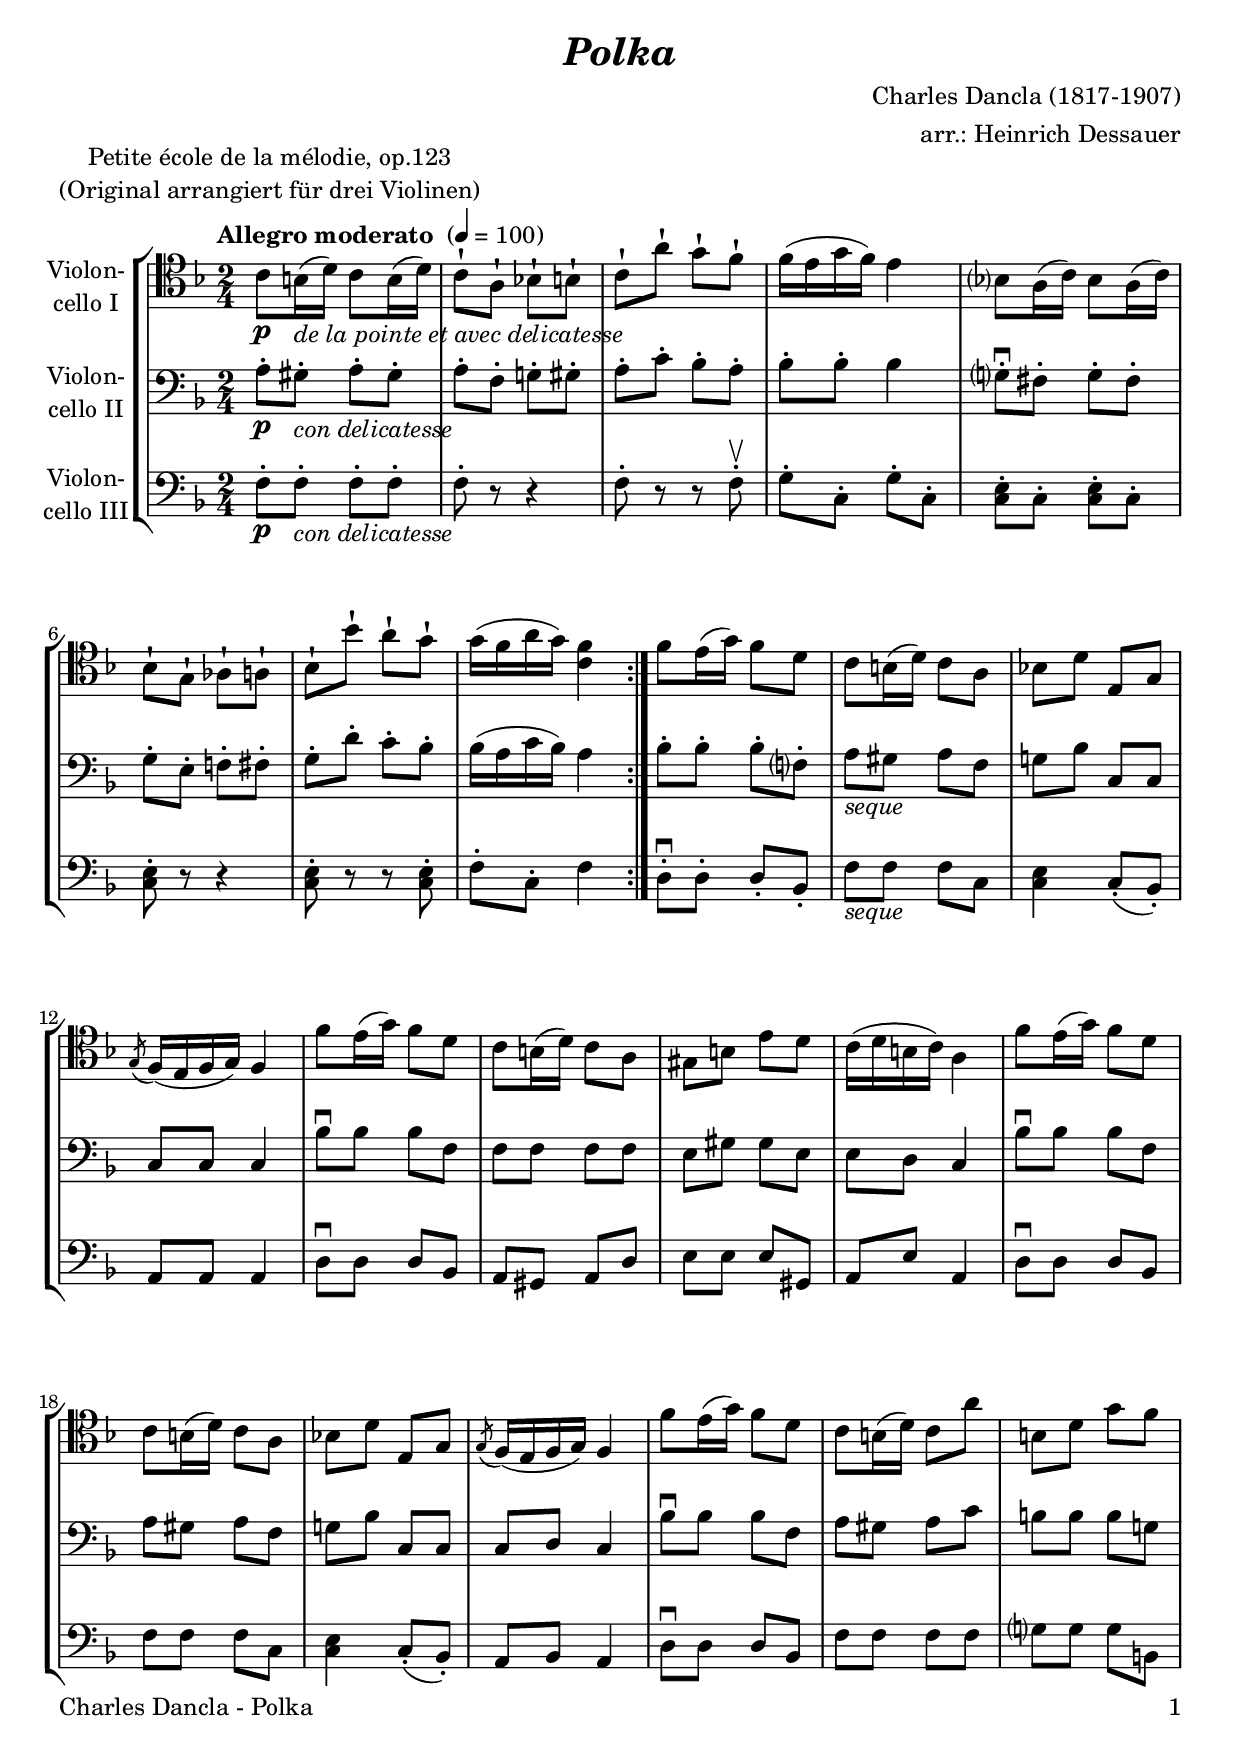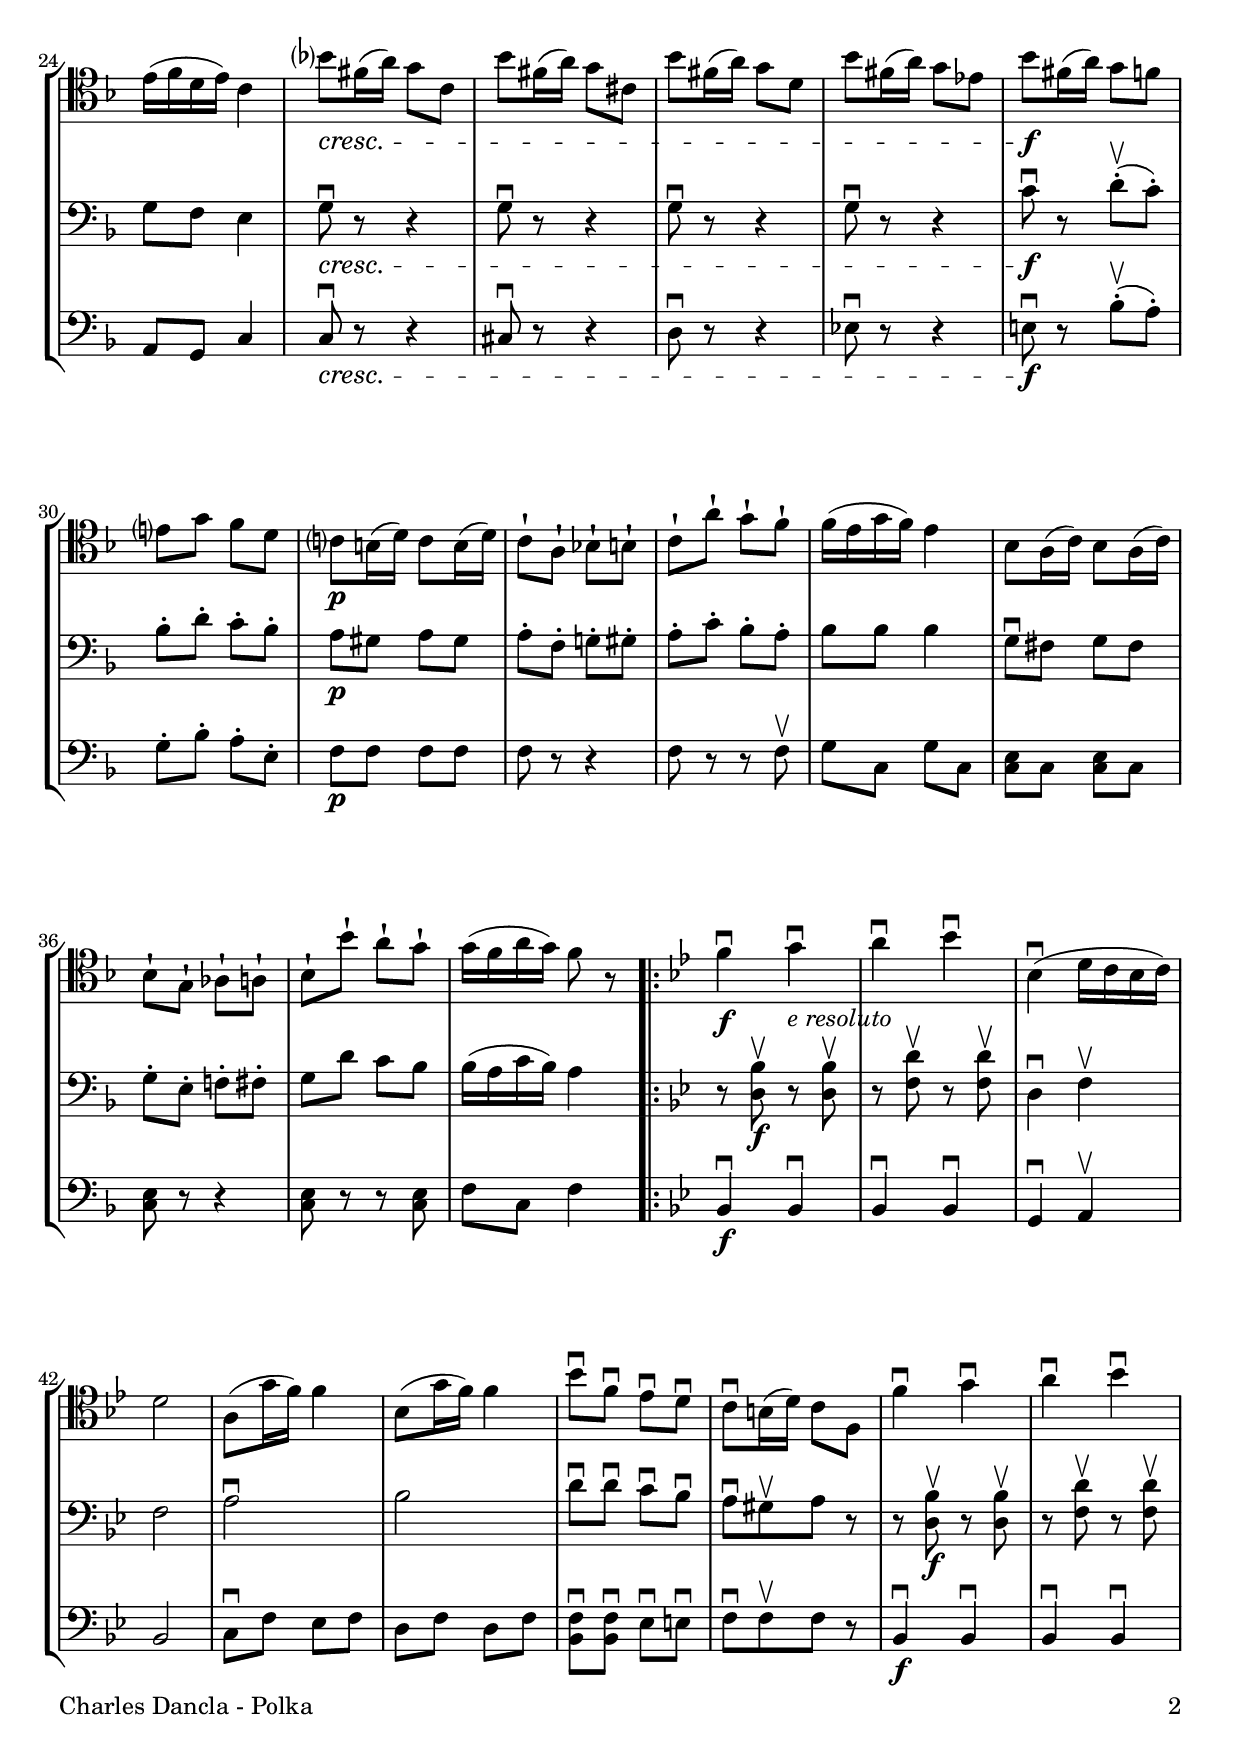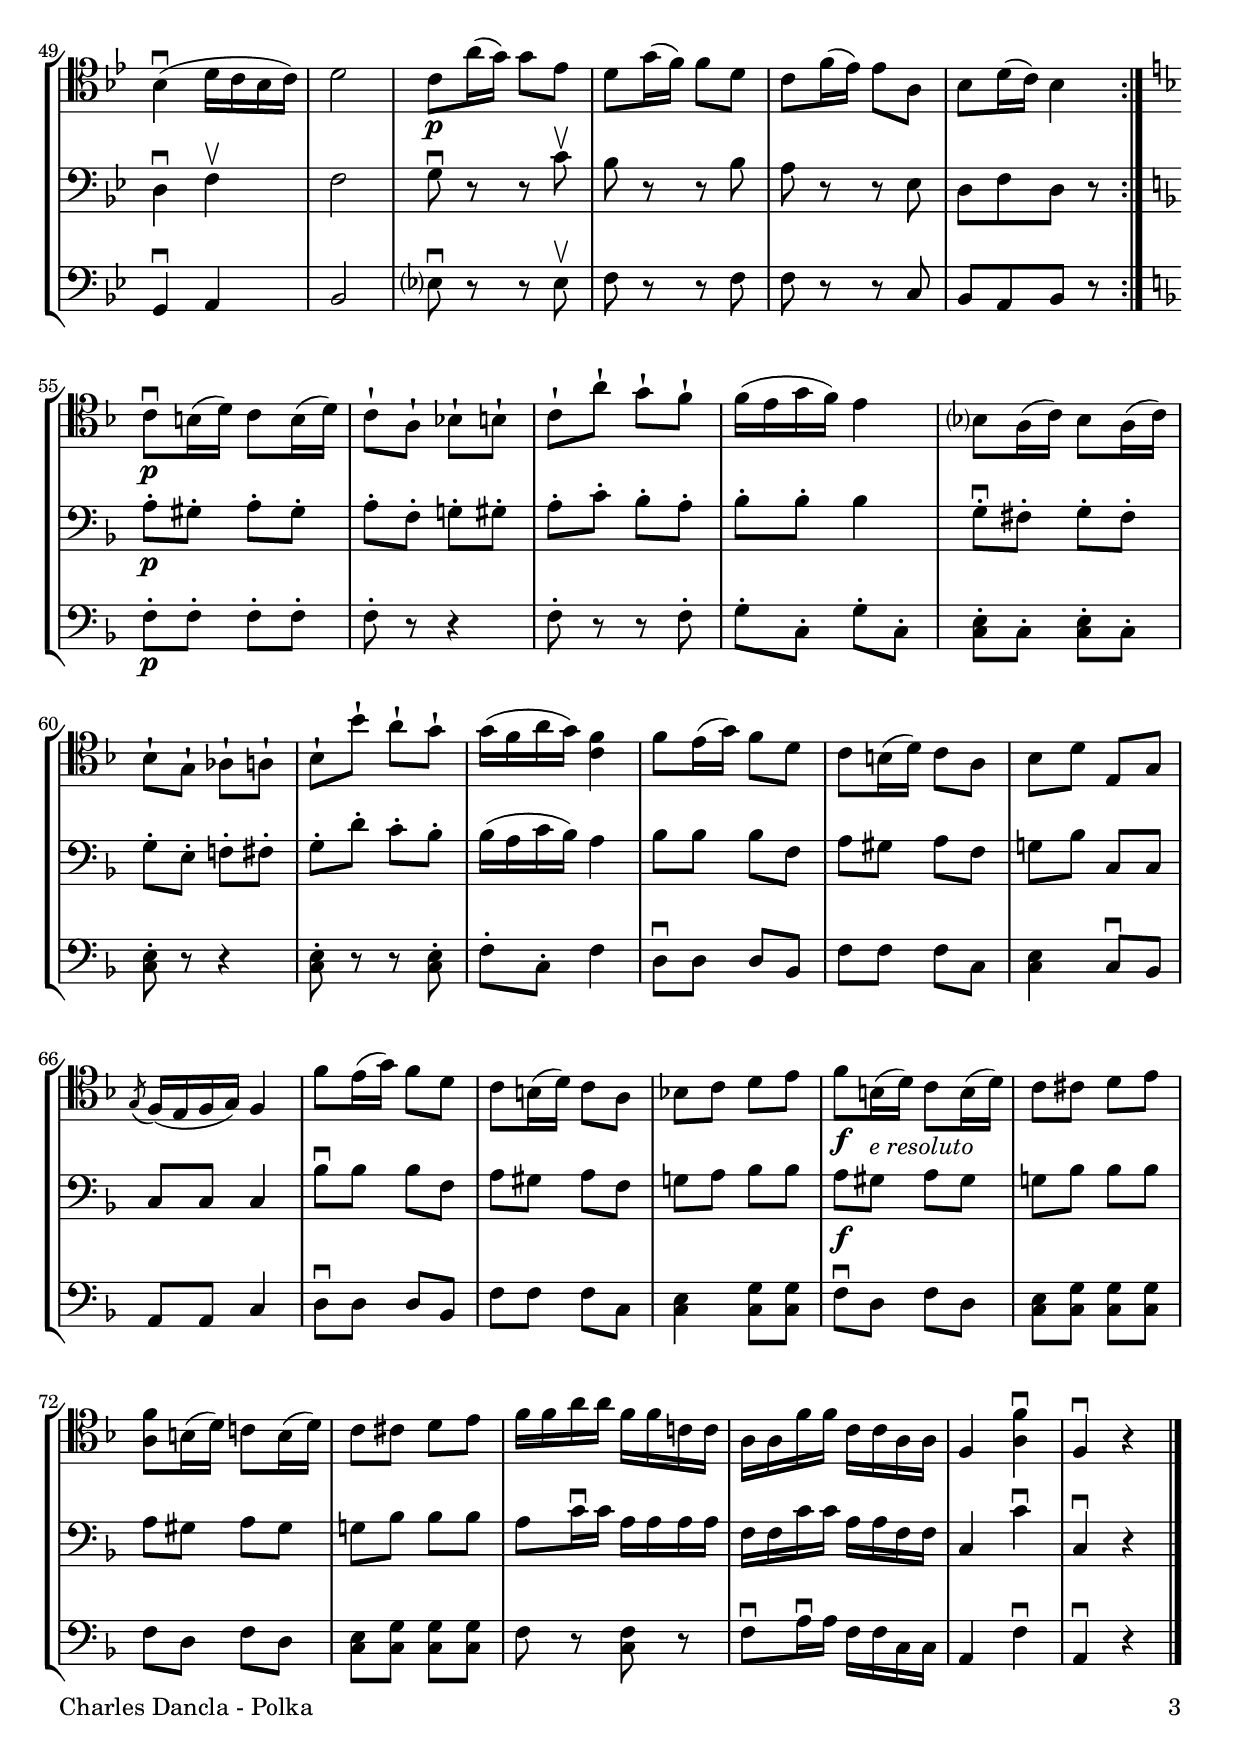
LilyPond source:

\version "2.22.0"
\include "deutsch.ly"
  
#(set-global-staff-size 21)

\header {
  title     = \markup \bold \italic "Polka"
  composer  = "Charles Dancla (1817-1907)"
  arranger  = "arr.: Heinrich Dessauer"
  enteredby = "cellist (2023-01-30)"
  piece     = \markup \center-column {
    "Petite école de la mélodie, op.123"
    "(Original arrangiert für drei Violinen)"
  }
}

voiceconsts = {
  \key f \major
  \time 2/4
  \clef "bass"
%  \numericTimeSignature
  \compressEmptyMeasures
  % Set default beaming for all staves
%  \set Timing.beamExceptions = #'()
%  \set Timing.baseMoment     = #(ly:make-moment 1 4)
%  \set Timing.beatStructure  = #'(1 1 1)
  \tempo "Allegro moderato " 4=100
}

mifl = "flute"
mivl = "violin"
miba = "cello"
mipz = "pizzicato strings"

arco = \markup \italic "arco"
atem = \mark \markup \box \italic "a tempo"
code = \markup \italic "con delicatesse"
pizz = \markup \italic "pizz."
pode = \markup \italic "de la pointe et avec delicatesse"
reso = \markup \italic "e resoluto"
sael = \markup \italic "sautillé e léger"
saut = \markup \italic "sautillé"
sequ = \markup \italic "seque"

va = \relative c' {
  \voiceconsts
  \clef "tenor"

  \repeat volta 2 {
    c8\p h16(_\pode d) c8 h16( d)
    c8-! a-! b!-! h-!
    c-! a'-! g-! f-!
    f16( e g f) e4
    b?8 a16( c) b8 a16( c)
    b8-! g-! as-! a-!

    b-! b'-! a-! g-!
    g16( f a g) <c, f>4
  }
  f8 e16( g) f8 d
  c h16( d) c8 a
  b! d e, g
  \acciaccatura g f16( e f g) f4
  f'8 e16( g) f8 d

  c h16( d) c8 a
  gis h e d
  c16( d h c) a4
  f'8 e16( g) f8 d
  c h16( d) c8 a
  b! d e, g
  \acciaccatura g f16( e f g) f4

  f'8 e16( g) f8 d
  c h16( d) c8 a'
  h, d g f
  e16( f d e) c4
  b'?8\cresc fis16( a) g8 c,
  b' fis16( a) g8 cis,
  b' fis16( a) g8 d

  b' fis16( a) g8 es
  b'\f fis16( a) g8 f
  e? g f d
  c?\p h16( d) c8 h16( d)
  c8-! a-! b!-! h-!
  c-! a'-! g-! f-!
  f16( e g f) e4

  b8 a16( c) b8 a16( c)
  b8-! g-! as-! a-!
  b-! b'-! a-! g-!
  g16( f a g) f8 r

  \repeat volta 2 {
    \key b \major
    f4\downbow\f g\downbow_\reso
    a\downbow b\downbow
    b,(\downbow d16 c b c)
    d2

    a8( g'16 f) f4
    b,8( g'16 f) f4
    b8\downbow f\downbow es\downbow d\downbow
    c\downbow h16( d) c8 f,
    f'4\downbow g\downbow
    a\downbow b\downbow
    b,(\downbow d16 c b c)
    d2
    c8\p a'16( g) g8 es

    d g16( f) f8 d
    c f16( es) es8 a,
    b d16( c) b4
  }
  \key f \major
  c8\downbow\p h16( d) c8 h16( d)
  c8-! a-! b!-! h-!
  c-! a'-! g-! f-!

  f16( e g f) e4
  b?8 a16( c) b8 a16( c)
  b8-! g-! as-! a-!
  b-! b'-! a-! g-!
  g16( f a g) <c, f>4
  f8 e16( g) f8 d
  c h16( d) c8 a

  b d e, g
  \acciaccatura g f16( e f g) f4
  f'8 e16( g) f8 d
  c h16( d) c8 a
  b! c d e
  f\f h,16(_\reso d) c8 h16( d)

  c8 cis d e
  <a, f'> h16( d) c!8 h16( d)
  c8 cis d e
  f16 f a a f f c! c
  a a f' f c c a a
  f4 <a f'>\downbow
  f\downbow r \bar "|."
}

vb = \relative c' {
  \voiceconsts

  \repeat volta 2 {
    a8-.\p gis-._\code a-. gis-.
    a-. f-. g!-. gis-.
    a-. c-. b-. a-.
    b-. b-. b4
    g?8-.\downbow fis-. g-. fis-.
    g-. e-. f!-. fis-.
    g-. d'-. c-. b-.

    b16( a c b) a4
  }

  b8-. b-. b-. f?-.
  a_\sequ gis a f
  g! b c, c
  c c c4
  b'8\downbow b b f
  f f f f
  e gis gis e

  e d c4
  b'8\downbow b b f
  a gis a f
  g! b c, c
  c d c4
  b'8\downbow b b f
  a gis a c
  h h h g!

  g f e4
  g8\downbow\cresc r r4
  g8\downbow r r4
  g8\downbow r r4
  g8\downbow r r4
  c8\downbow\f r d(-.\upbow c)-.
  b-. d-. c-. b-.
  a\p gis a gis

  a-. f-. g!-. gis-.
  a-. c-. b-. a-.
  b b b4
  g8\downbow fis g fis
  g-. e-. f!-. fis-.
  g d' c b
  b16( a c b) a4
  
  \repeat volta 2 {
    \key b \major
    r8 <d, b'>\upbow\f r <d b'>\upbow
    r <f d'>\upbow r <f d'>\upbow
    d4\downbow f\upbow
    f2
    a\downbow
    b
    d8\downbow d\downbow c\downbow b\downbow
    a[\downbow gis\upbow a] r

    r <d, b'>\upbow\f r <d b'>\upbow
    r <f d'>\upbow r <f d'>\upbow
    d4\downbow f\upbow
    f2
    g8\downbow r r c\upbow
    b r r b
    a r r es
    d[ f d] r
  }
  
  \key f \major
  a'-.\p gis-. a-. gis-.
  a-. f-. g!-. gis-.
  a-. c-. b-. a-.
  b-. b-. b4
  g8-.\downbow fis-. g-. fis-.
  g-. e-. f!-. fis-.
  g-. d'-. c-. b-.
  b16( a c b) a4

  b8 b b f
  a gis a f
  g! b c, c
  c c c4
  b'8\downbow b b f
  a gis a f
  g! a b b
  a\f gis a gis

  g! b b b
  a gis a gis
  g! b b b
  a c16\downbow c a a a a
  f f c' c a a f f
  c4 c'\downbow
  c,\downbow r \bar "|."
}

vc = \relative c {
  \voiceconsts

  \repeat volta 2 {
    f8-.\p f-._\code f-. f-.
    f-. r r4
    f8-. r r f-.\upbow
    g-. c,-. g'-. c,-.
    <c e>-. c-. <c e>-. c-.
    <c e>-. r r4
    <c e>8-. r r <c e>-.

    f-. c-. f4
  }
  d8-.\downbow d-. d-. b-.
  f'_\sequ f f c
  <c e>4 c8(-. b)-.
  a a a4
  d8\downbow d d b
  a gis a d
  e e e gis,

  a e' a,4
  d8\downbow d d b
  f' f f c
  <c e>4 c8(-. b)-.
  a b a4
  d8\downbow d d b
  f' f f f
  g? g g h,

  a g c4
  c8\downbow\cresc r r4
  cis8\downbow r r4
  d8\downbow r r4
  es8\downbow r r4
  e!8\downbow\f r b'(-.\upbow a)-.
  g-. b-. a-. e-.
  f\p f f f

  f r r4
  f8 r r f\upbow
  g c, g' c,
  <c e> c <c e> c
  <c e> r r4
  <c e>8 r r <c e>
  f c f4
  \repeat volta 2 {
    \key b \major
    b,4\downbow\f b\downbow
    b\downbow b\downbow
    g\downbow a\upbow
    b2
    c8\downbow f es f
    d f d f
    <b, f'>\downbow <b f'>\downbow es\downbow e\downbow
    f[\downbow f\upbow f] r

    b,4\downbow\f b\downbow
    b\downbow b\downbow
    g\downbow a
    b2
    es?8\downbow r r es\upbow
    f r r f
    f r r c
    b[ a b] r
  }
  \key f \major
  f'8-.\p f-. f-. f-.
  f-. r r4
  f8-. r r f-.
  g-. c,-. g'-. c,-.
  <c e>-. c-. <c e>-. c-.
  <c e>-. r r4
  <c e>8-. r r <c e>-.
  f-. c-. f4

  d8\downbow d d b
  f' f f c
  <c e>4 c8\downbow b
  a a c4
  d8\downbow d d b
  f' f f c
  <c e>4 <c g'>8 <c g'>
  f\downbow d f d

  <c e> <c g'> <c g'> <c g'>
  f d f d
  <c e> <c g'> <c g'> <c g'>
  f r <c f> r
  f\downbow a16\downbow a f f c c
  a4 f'\downbow
  a,\downbow r \bar "|."
}


music = \new StaffGroup <<
      \new Staff {
	\set Staff.midiInstrument = \miba
	\set Staff.instrumentName = \markup \center-column { "Violon-" "cello I" }
	\transpose f f { \va }
      }

      \new Staff {
	\set Staff.midiInstrument = \miba
	\set Staff.instrumentName = \markup \center-column { "Violon-" "cello II" }
	\transpose f f { \vb }
      }

      \new Staff {
	\set Staff.midiInstrument = \miba
	\set Staff.instrumentName = \markup \center-column { "Violon-" "cello III" }
	\transpose f f { \vc }
      }
>>
\book {
   \paper {
    print-page-number = ##t
    print-first-page-number = ##t
    ragged-last-bottom = ##f
    oddHeaderMarkup = \markup \null
    evenHeaderMarkup = \markup \null
    oddFooterMarkup = \markup {
      \fill-line {
        \on-the-fly #print-page-number-check-first
        "Charles Dancla - Polka" \fromproperty #'page:page-number-string
      }
    }
    evenFooterMarkup = \oddFooterMarkup
  } \score {
    \music
    \layout {}
  }

  \score {
    \unfoldRepeats \music

    \midi {
      \context {
        \Score
      }
    }
  }
}